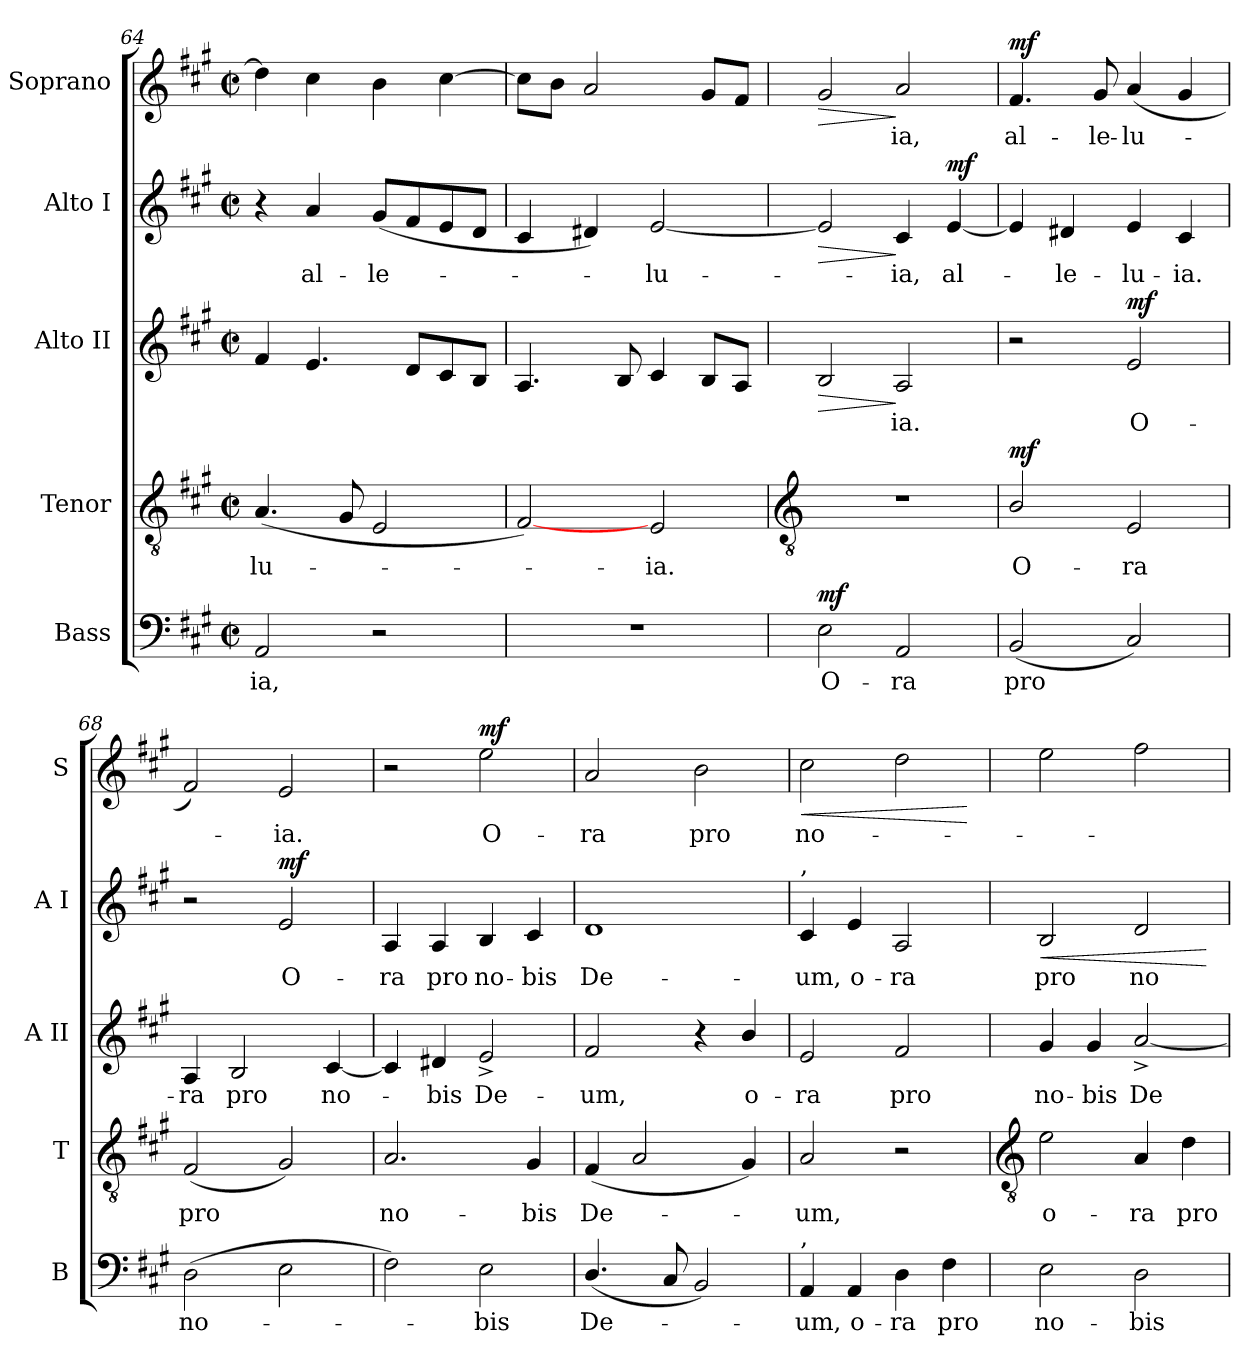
**kern	**text	**dynam	**kern	**text	**dynam	**kern	**text	**dynam	**kern	**text	**dynam	**kern	**text	**dynam
*part5	*part5	*part5	*part4	*part4	*part4	*part3	*part3	*part3	*part2	*part2	*part2	*part1	*part1	*part1
*staff5	*staff5	*staff5	*staff4	*staff4	*staff4	*staff3	*staff3	*staff3	*staff2	*staff2	*staff2	*staff1	*staff1	*staff1
*I"Bass	*	*	*I"Tenor	*	*	*I"Alto II	*	*	*I"Alto I	*	*	*I"Soprano	*	*
*I'B	*	*	*I'T	*	*	*I'A II	*	*	*I'A I	*	*	*I'S	*	*
*clefF4	*	*	*clefGv2	*	*	*clefG2	*	*	*clefG2	*	*	*clefG2	*	*
*k[f#c#g#]	*	*	*k[f#c#g#]	*	*	*k[f#c#g#]	*	*	*k[f#c#g#]	*	*	*k[f#c#g#]	*	*
*A:	*	*	*A:	*	*	*A:	*	*	*A:	*	*	*A:	*	*
*M2/2	*	*	*M2/2	*	*	*M2/2	*	*	*M2/2	*	*	*M2/2	*	*
*met(c|)	*	*	*met(c|)	*	*	*met(c|)	*	*	*met(c|)	*	*	*met(c|)	*	*
=64	=64	=64	=64	=64	=64	=64	=64	=64	=64	=64	=64	=64	=64	=64
!	!LO:LY:b	!	!	!LO:LY:b	!	!	!	!	!	!	!	!	!	!
2AA	ia,	.	(<4.A	lu-	.	4f#	.	.	4r	.	.	4dd]	.	.
!	!	!	!	!	!	!	!	!	!	!LO:LY:b	!	!	!	!
.	.	.	.	.	.	4.e	.	.	4a	al-	.	4cc#	.	.
.	.	.	8G#	.	.	.	.	.	.	.	.	.	.	.
!	!	!	!	!	!	!	!	!	!	!LO:LY:b	!	!	!	!
2r	.	.	2E	.	.	.	.	.	(<8g#L	-le-	.	4b	.	.
.	.	.	.	.	.	8dL	.	.	8f#	.	.	.	.	.
.	.	.	.	.	.	8c#	.	.	8e	.	.	[4cc#	.	.
.	.	.	.	.	.	8BJ	.	.	8dJ	.	.	.	.	.
=65	=65	=65	=65	=65	=65	=65	=65	=65	=65	=65	=65	=65	=65	=65
1r	.	.	[2F#)	.	.	4.A	.	.	4c#	.	.	8cc#L]	.	.
.	.	.	.	.	.	.	.	.	.	.	.	8bJ	.	.
.	.	.	.	.	.	.	.	.	4d#X)	.	.	2a	.	.
.	.	.	.	.	.	8B	.	.	.	.	.	.	.	.
!	!	!	!	!LO:LY:b	!	!	!	!	!	!LO:LY:b	!	!	!	!
.	.	.	2E	ia.	.	4c#	.	.	[2e	lu-	.	.	.	.
.	.	.	.	.	.	8BL	.	.	.	.	.	8g#L	.	.
.	.	.	.	.	.	8AJ	.	.	.	.	.	8f#J	.	.
!!LO:LB:g=z
=66	=66	=66	=66	=66	=66	=66	=66	=66	=66	=66	=66	=66	=66	=66
*	*	*	*clefGv2	*	*	*	*	*	*	*	*	*	*	*
!	!LO:LY:b	!LO:DY:b	!	!	!	!	!	!LO:HP:b	!	!	!LO:HP:b	!	!	!LO:HP:b
2E	O-	mf	1r	.	.	2B	.	>	2e]	.	>	2g#	.	>
!	!LO:LY:b	!	!	!	!	!	!LO:LY:b	!	!	!LO:LY:b	!	!	!LO:LY:b	!
2AA	-ra	.	.	.	.	2A	ia.	]	4c#	ia,	]	2a	ia,	]
!	!	!	!	!	!	!	!	!	!	!LO:LY:b	!LO:DY:b	!	!	!
.	.	.	.	.	.	.	.	.	[4e	al-	mf	.	.	.
=67	=67	=67	=67	=67	=67	=67	=67	=67	=67	=67	=67	=67	=67	=67
!	!LO:LY:b	!	!	!LO:LY:b	!LO:DY:b	!	!	!	!	!	!	!	!LO:LY:b	!LO:DY:b
(<2BB	pro	.	2B/	O-	mf	2r	.	.	4e]	.	.	4.f#	al-	mf
!	!	!	!	!	!	!	!	!	!	!LO:LY:b	!	!	!	!
.	.	.	.	.	.	.	.	.	4d#X	le-	.	.	.	.
!	!	!	!	!	!	!	!	!	!	!	!	!	!LO:LY:b	!
.	.	.	.	.	.	.	.	.	.	.	.	8g#	-le-	.
!	!	!	!	!LO:LY:b	!	!	!LO:LY:b	!LO:DY:b	!	!LO:LY:b	!	!	!LO:LY:b	!
2C#)	.	.	2E	-ra	.	2e	O-	mf	4e	-lu-	.	(<4a	-lu-	.
!	!	!	!	!	!	!	!	!	!	!LO:LY:b	!	!	!	!
.	.	.	.	.	.	.	.	.	4c#	-ia.	.	4g#	.	.
=68	=68	=68	=68	=68	=68	=68	=68	=68	=68	=68	=68	=68	=68	=68
!	!LO:LY:b	!	!	!LO:LY:b	!	!	!LO:LY:b	!	!	!	!	!	!	!
(>2D	no-	.	(<2F#	pro	.	4A	-ra	.	2r	.	.	2f#)	.	.
!	!	!	!	!	!	!	!LO:LY:b	!	!	!	!	!	!	!
.	.	.	.	.	.	2B	pro	.	.	.	.	.	.	.
!	!	!	!	!	!	!	!	!	!	!LO:LY:b	!LO:DY:b	!	!LO:LY:b	!
2E	.	.	2G#)	.	.	.	.	.	2e	O-	mf	2e	ia.	.
!	!	!	!	!	!	!	!LO:LY:b	!	!	!	!	!	!	!
.	.	.	.	.	.	[4c#	no-	.	.	.	.	.	.	.
=69	=69	=69	=69	=69	=69	=69	=69	=69	=69	=69	=69	=69	=69	=69
!	!	!	!	!LO:LY:b	!	!	!	!	!	!LO:LY:b	!	!	!	!
2F#)	.	.	2.A	no-	.	4c#]	.	.	4A	-ra	.	2r	.	.
!	!	!	!	!	!	!	!LO:LY:b	!	!	!LO:LY:b	!	!	!	!
.	.	.	.	.	.	4d#X	bis	.	4A	pro	.	.	.	.
!	!LO:LY:b	!	!	!	!	!	!LO:LY:b	!	!	!LO:LY:b	!	!	!LO:LY:b	!LO:DY:b
2E	bis	.	.	.	.	2e^	De-	.	4B	no-	.	2ee	O-	mf
!	!	!	!	!LO:LY:b	!	!	!	!	!	!LO:LY:b	!	!	!	!
.	.	.	4G#	-bis	.	.	.	.	4c#	-bis	.	.	.	.
=70	=70	=70	=70	=70	=70	=70	=70	=70	=70	=70	=70	=70	=70	=70
!	!LO:LY:b	!	!	!LO:LY:b	!	!	!LO:LY:b	!	!	!LO:LY:b	!	!	!LO:LY:b	!
(<4.D/	De-	.	(<4F#	De-	.	2f#	-um,	.	1d	De-	.	2a	-ra	.
.	.	.	2A	.	.	.	.	.	.	.	.	.	.	.
8C#	.	.	.	.	.	.	.	.	.	.	.	.	.	.
!	!	!	!	!	!	!	!	!	!	!	!	!	!LO:LY:b	!
2BB)	.	.	.	.	.	4r	.	.	.	.	.	2b	pro	.
!	!	!	!	!	!	!	!LO:LY:b	!	!	!	!	!	!	!
.	.	.	4G#)	.	.	4b/	o-	.	.	.	.	.	.	.
=71	=71	=71	=71	=71	=71	=71	=71	=71	=71	=71	=71	=71	=71	=71
!	!	!	!	!	!	!	!	!	!LO:TX:a:t=,	!	!	!	!	!
!LO:TX:a:t=,	!	!	!	!	!	!	!	!	!	!	!	!	!	!
!	!LO:LY:b	!	!	!LO:LY:b	!	!	!LO:LY:b	!	!	!LO:LY:b	!	!	!LO:LY:b	!LO:HP:b
4AA	um,	.	2A	um,	.	2e	-ra	.	4c#	-um,	.	2cc#	no-	<
!	!LO:LY:b	!	!	!	!	!	!	!	!	!LO:LY:b	!	!	!	!
4AA	o-	.	.	.	.	.	.	.	4e	o-	.	.	.	.
!	!LO:LY:b	!	!	!	!	!	!LO:LY:b	!	!	!LO:LY:b	!	!	!	!
4D	-ra	.	2r	.	.	2f#	pro	.	2A	-ra	.	2dd	.	.
!	!LO:LY:b	!	!	!	!	!	!	!	!	!	!	!	!	!
4F#	pro	.	.	.	.	.	.	.	.	.	.	.	.	.
.	.	.	.	.	.	.	.	.	.	.	.	.	.	[
!!LO:LB:g=z
=72	=72	=72	=72	=72	=72	=72	=72	=72	=72	=72	=72	=72	=72	=72
*	*	*	*clefGv2	*	*	*	*	*	*	*	*	*	*	*
!	!LO:LY:b	!	!	!LO:LY:b	!	!	!LO:LY:b	!	!	!LO:LY:b	!LO:HP:b	!	!	!
2E	no-	.	2e	o-	.	4g#	no-	.	2B	pro	<	2ee	.	.
!	!	!	!	!	!	!	!LO:LY:b	!	!	!	!	!	!	!
.	.	.	.	.	.	4g#	-bis	.	.	.	.	.	.	.
!	!LO:LY:b	!	!	!LO:LY:b	!	!	!LO:LY:b	!	!	!LO:LY:b	!	!	!	!
2D	-bis	.	4A	-ra	.	[2a^	De-	.	2d	no-	.	2ff#	.	.
!	!	!	!	!LO:LY:b	!	!	!	!	!	!	!	!	!	!
.	.	.	4d	pro	.	.	.	.	.	.	.	.	.	.
.	.	.	.	.	.	.	.	.	.	.	[	.	.	.
=	=	=	=	=	=	=	=	=	=	=	=	=	=	=
*-	*-	*-	*-	*-	*-	*-	*-	*-	*-	*-	*-	*-	*-	*-
